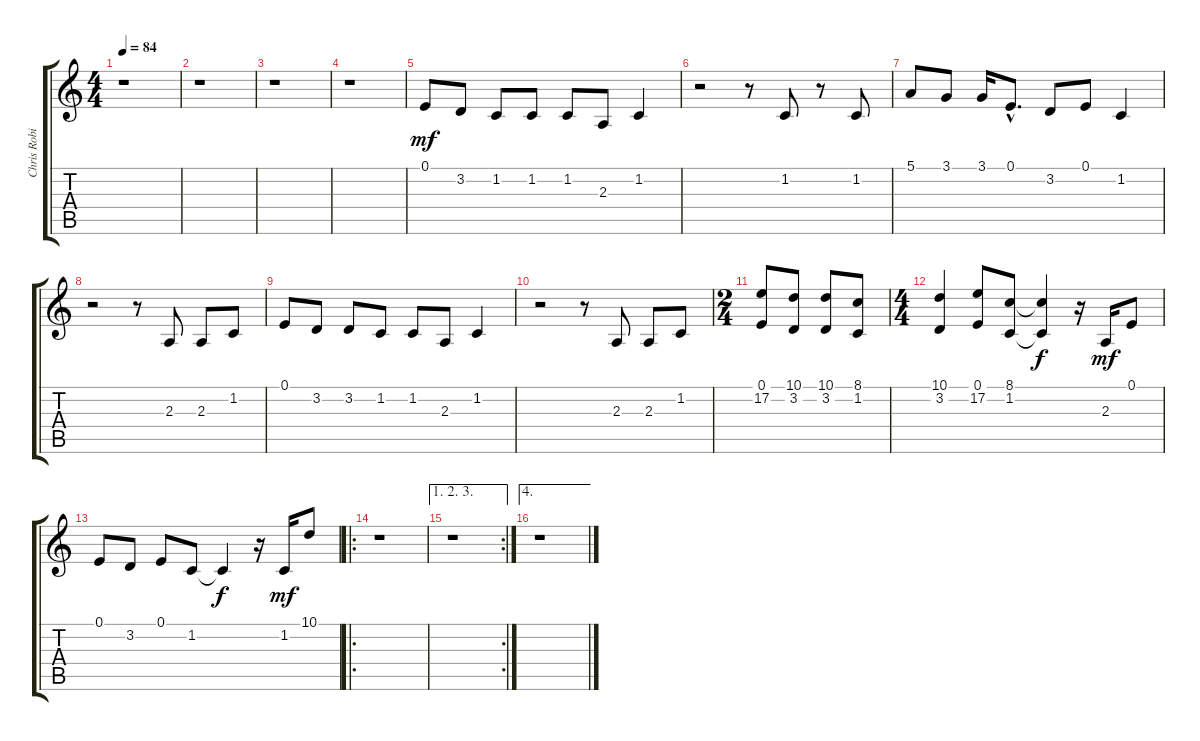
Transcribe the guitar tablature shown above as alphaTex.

\track ("Chris Robinson Voice (Lead)" "Chris Robi") {instrument lead6voice}
\staff {score tabs}
\tuning (E4 B3 G3 D3 A2 E2) {hide}
\ts (4 4)
\tempo 84
\clef g2
\ks c
r.1{dy mf} |
r.1 |
r.1 |
r.1 |
0.1.8 3.2.8 1.2.8 1.2.8 1.2.8 2.3.8 1.2.4 |
r.2 r.8 1.2.8 r.8 1.2.8 |
5.1.8 3.1.8 3.1.16 0.1{hac}.8{d} 3.2.8 0.1.8 1.2.4 |
r.2 r.8 2.3.8 2.3.8 1.2.8 |
0.1.8 3.2.8 3.2.8 1.2.8 1.2.8 2.3.8 1.2.4 |
r.2 r.8 2.3.8 2.3.8 1.2.8 |
\ts (2 4)
(0.1 17.2).8 (10.1 3.2).8 (10.1 3.2).8 (8.1 1.2).8 |
\ts (4 4)
(10.1 3.2).4 (0.1 17.2).8 (8.1 1.2).8 (8.1{t} 1.2{t}).4{dy f} r.16 2.3.16{dy mf} 0.1.8 |
0.1.8 3.2.8 0.1.8 1.2.8 1.2{t}.4{dy f} r.16 1.2.16{dy mf} 10.1.8 |
\ro
r.1 |
\ae (1 2 3)
\rc 2
r.1 |
\ae 4
r.1
